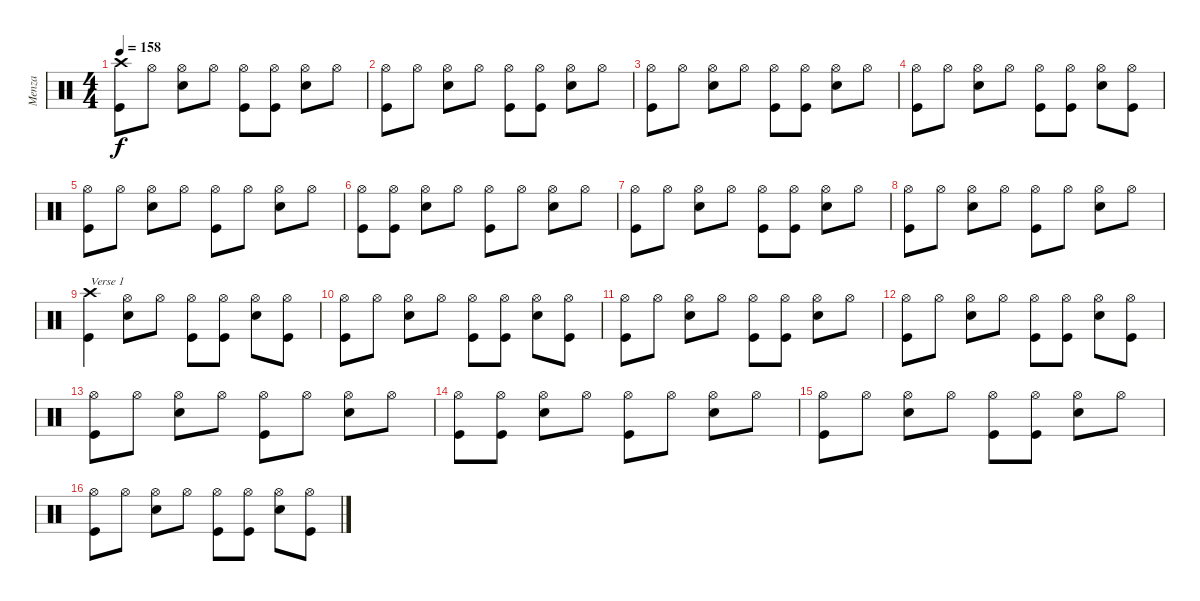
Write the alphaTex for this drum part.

\track ("Menza" "Menza") {instrument percussion}
\staff {score}
\articulation defaults
\ts (4 4)
\tempo 158
\clef neutral
\ks c
("Crash high (hit)" "Kick (hit)").8{dy f} "Hi-Hat (open)".8 ("Hi-Hat (open)" "Snare (hit) 2").8 "Hi-Hat (open)".8 ("Hi-Hat (open)" "Kick (hit)").8 ("Hi-Hat (open)" "Kick (hit)").8 ("Hi-Hat (open)" "Snare (hit) 2").8 "Hi-Hat (open)".8 |
("Hi-Hat (open)" "Kick (hit)").8 "Hi-Hat (open)".8 ("Hi-Hat (open)" "Snare (hit) 2").8 "Hi-Hat (open)".8 ("Hi-Hat (open)" "Kick (hit)").8 ("Hi-Hat (open)" "Kick (hit)").8 ("Hi-Hat (open)" "Snare (hit) 2").8 "Hi-Hat (open)".8 |
("Hi-Hat (open)" "Kick (hit)").8 "Hi-Hat (open)".8 ("Hi-Hat (open)" "Snare (hit) 2").8 "Hi-Hat (open)".8 ("Hi-Hat (open)" "Kick (hit)").8 ("Hi-Hat (open)" "Kick (hit)").8 ("Hi-Hat (open)" "Snare (hit) 2").8 "Hi-Hat (open)".8 |
("Hi-Hat (open)" "Kick (hit)").8 "Hi-Hat (open)".8 ("Hi-Hat (open)" "Snare (hit) 2").8 "Hi-Hat (open)".8 ("Hi-Hat (open)" "Kick (hit)").8 ("Hi-Hat (open)" "Kick (hit)").8 ("Hi-Hat (open)" "Snare (hit) 2").8 ("Hi-Hat (open)" "Kick (hit)").8 |
("Hi-Hat (open)" "Kick (hit)").8 "Hi-Hat (open)".8 ("Hi-Hat (open)" "Snare (hit) 2").8 "Hi-Hat (open)".8 ("Hi-Hat (open)" "Kick (hit)").8 "Hi-Hat (open)".8 ("Hi-Hat (open)" "Snare (hit) 2").8 "Hi-Hat (open)".8 |
("Hi-Hat (open)" "Kick (hit)").8 ("Hi-Hat (open)" "Kick (hit)").8 ("Hi-Hat (open)" "Snare (hit) 2").8 "Hi-Hat (open)".8 ("Hi-Hat (open)" "Kick (hit)").8 "Hi-Hat (open)".8 ("Hi-Hat (open)" "Snare (hit) 2").8 "Hi-Hat (open)".8 |
("Hi-Hat (open)" "Kick (hit)").8 "Hi-Hat (open)".8 ("Hi-Hat (open)" "Snare (hit) 2").8 "Hi-Hat (open)".8 ("Hi-Hat (open)" "Kick (hit)").8 ("Hi-Hat (open)" "Kick (hit)").8 ("Hi-Hat (open)" "Snare (hit) 2").8 "Hi-Hat (open)".8 |
("Hi-Hat (open)" "Kick (hit)").8 "Hi-Hat (open)".8 ("Hi-Hat (open)" "Snare (hit) 2").8 "Hi-Hat (open)".8 ("Hi-Hat (open)" "Kick (hit)").8 "Hi-Hat (open)".8 ("Hi-Hat (open)" "Snare (hit) 2").8 "Hi-Hat (open)".8 |
("Crash high (hit)" "Kick (hit)").4{txt "Verse 1"} ("Hi-Hat (open)" "Snare (hit) 2").8 "Hi-Hat (open)".8 ("Hi-Hat (open)" "Kick (hit)").8 ("Hi-Hat (open)" "Kick (hit)").8 ("Hi-Hat (open)" "Snare (hit) 2").8 ("Hi-Hat (open)" "Kick (hit)").8 |
("Hi-Hat (open)" "Kick (hit)").8 "Hi-Hat (open)".8 ("Hi-Hat (open)" "Snare (hit) 2").8 "Hi-Hat (open)".8 ("Hi-Hat (open)" "Kick (hit)").8 ("Hi-Hat (open)" "Kick (hit)").8 ("Hi-Hat (open)" "Snare (hit) 2").8 ("Hi-Hat (open)" "Kick (hit)").8 |
("Hi-Hat (open)" "Kick (hit)").8 "Hi-Hat (open)".8 ("Hi-Hat (open)" "Snare (hit) 2").8 "Hi-Hat (open)".8 ("Hi-Hat (open)" "Kick (hit)").8 ("Hi-Hat (open)" "Kick (hit)").8 ("Hi-Hat (open)" "Snare (hit) 2").8 "Hi-Hat (open)".8 |
("Hi-Hat (open)" "Kick (hit)").8 "Hi-Hat (open)".8 ("Hi-Hat (open)" "Snare (hit) 2").8 "Hi-Hat (open)".8 ("Hi-Hat (open)" "Kick (hit)").8 ("Hi-Hat (open)" "Kick (hit)").8 ("Hi-Hat (open)" "Snare (hit) 2").8 ("Hi-Hat (open)" "Kick (hit)").8 |
("Hi-Hat (open)" "Kick (hit)").8 "Hi-Hat (open)".8 ("Hi-Hat (open)" "Snare (hit) 2").8 "Hi-Hat (open)".8 ("Hi-Hat (open)" "Kick (hit)").8 "Hi-Hat (open)".8 ("Hi-Hat (open)" "Snare (hit) 2").8 "Hi-Hat (open)".8 |
("Hi-Hat (open)" "Kick (hit)").8 ("Hi-Hat (open)" "Kick (hit)").8 ("Hi-Hat (open)" "Snare (hit) 2").8 "Hi-Hat (open)".8 ("Hi-Hat (open)" "Kick (hit)").8 "Hi-Hat (open)".8 ("Hi-Hat (open)" "Snare (hit) 2").8 "Hi-Hat (open)".8 |
("Hi-Hat (open)" "Kick (hit)").8 "Hi-Hat (open)".8 ("Hi-Hat (open)" "Snare (hit) 2").8 "Hi-Hat (open)".8 ("Hi-Hat (open)" "Kick (hit)").8 ("Hi-Hat (open)" "Kick (hit)").8 ("Hi-Hat (open)" "Snare (hit) 2").8 "Hi-Hat (open)".8 |
("Hi-Hat (open)" "Kick (hit)").8 "Hi-Hat (open)".8 ("Hi-Hat (open)" "Snare (hit) 2").8 "Hi-Hat (open)".8 ("Hi-Hat (open)" "Kick (hit)").8 ("Hi-Hat (open)" "Kick (hit)").8 ("Hi-Hat (open)" "Snare (hit) 2").8 ("Hi-Hat (open)" "Kick (hit)").8
